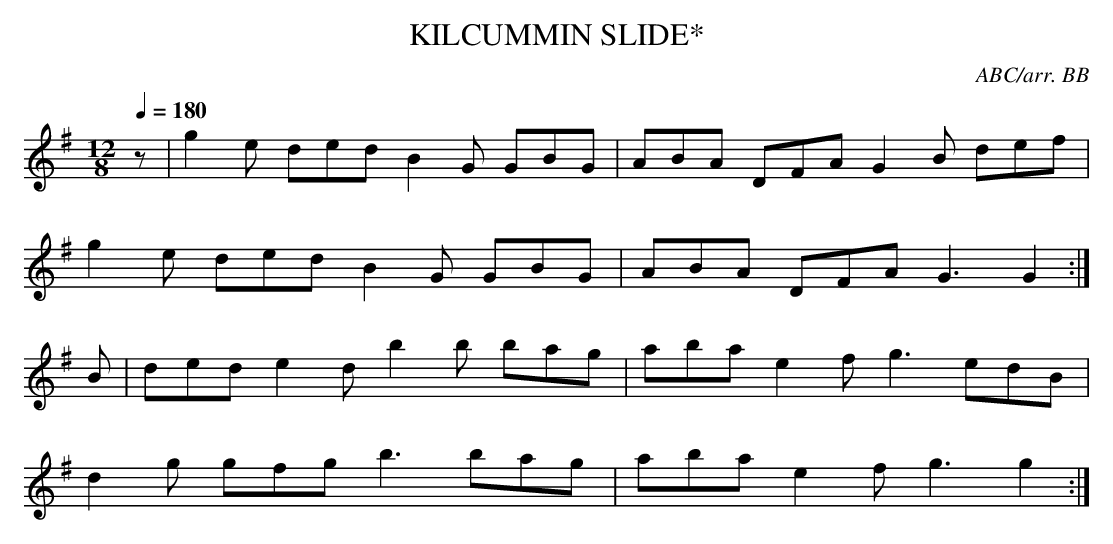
X:1
T:KILCUMMIN SLIDE*
C:ABC/arr. BB
Q:1/4=180
M:12/8
L:1/8
K:G
z|g2e ded B2G GBG|ABA DFA G2B def|
g2e ded B2G GBG|ABA DFA G3 G2:|
B|ded e2d b2b bag|aba e2f g3 edB|
d2g gfg b3 bag|aba e2f g3 g2:|
